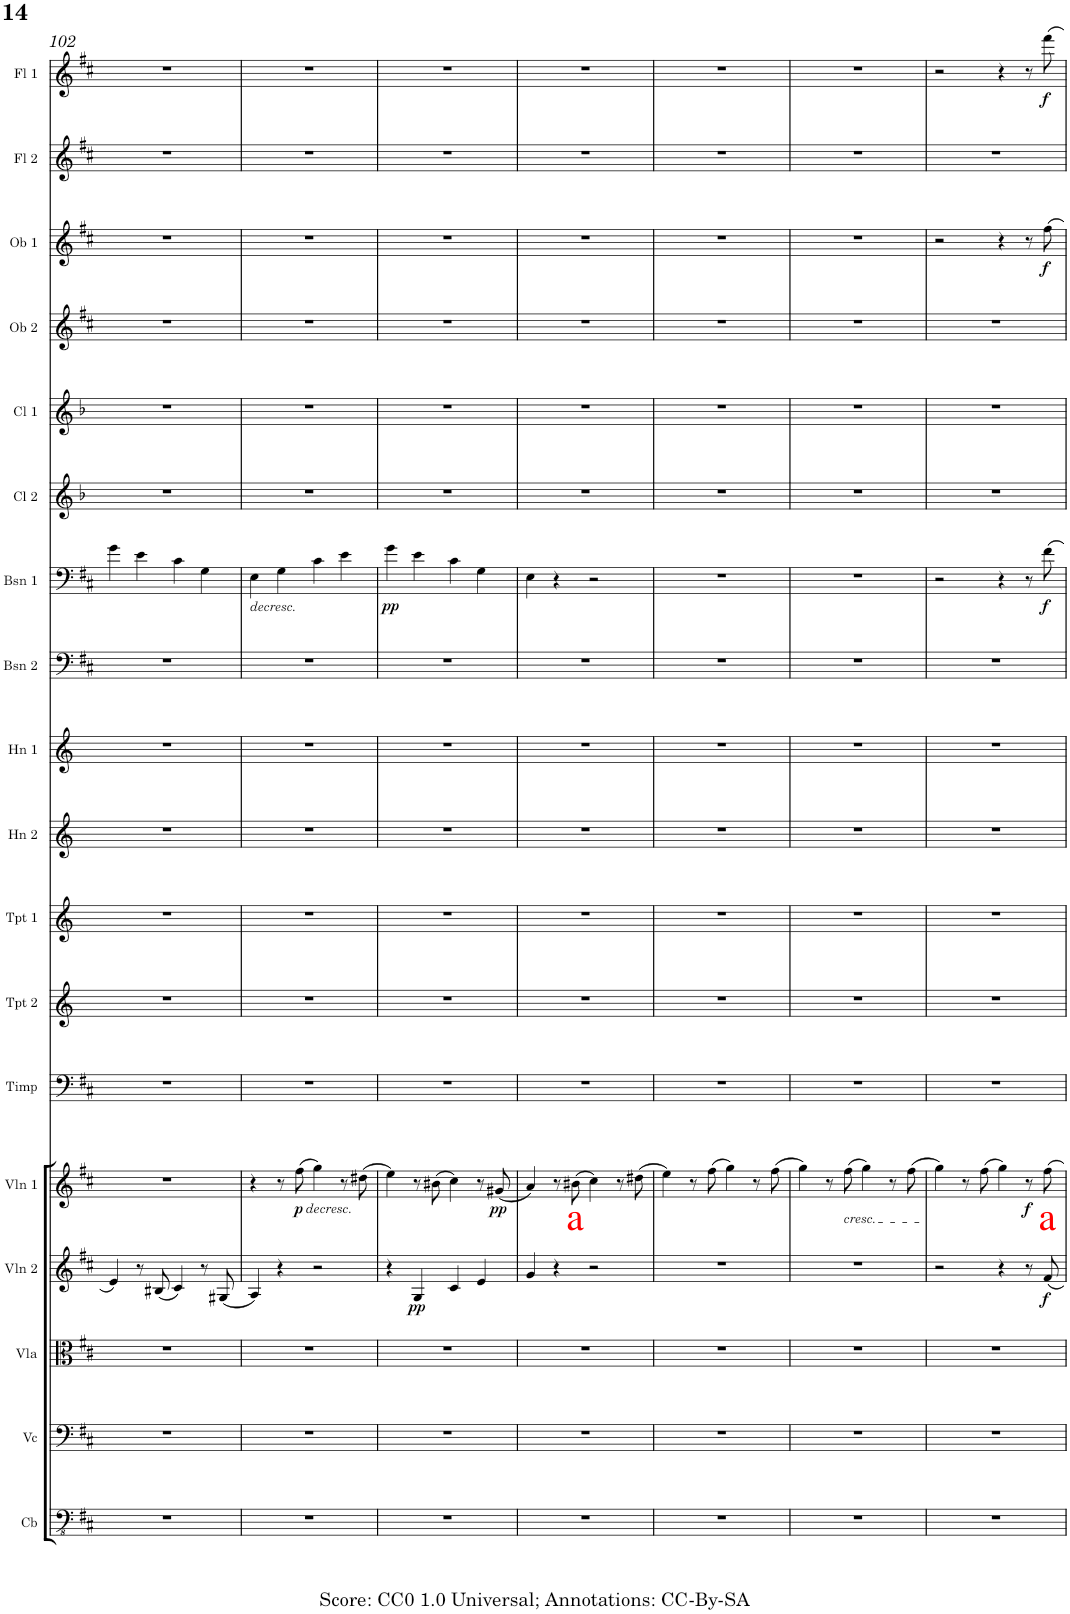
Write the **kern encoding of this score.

**kern	**kern	**kern	**kern	**dynam	**kern	**text	**dynam	**kern	**kern	**kern	**kern	**kern	**kern	**kern	**dynam	**kern	**kern	**kern	**kern	**dynam	**kern	**kern	**dynam
*part18	*part17	*part16	*part15	*part15	*part14	*part14	*part14	*part13	*part12	*part11	*part10	*part9	*part8	*part7	*part7	*part6	*part5	*part4	*part3	*part3	*part2	*part1	*part1
*staff18	*staff17	*staff16	*staff15	*staff15	*staff14	*staff14	*staff14	*staff13	*staff12	*staff11	*staff10	*staff9	*staff8	*staff7	*staff7	*staff6	*staff5	*staff4	*staff3	*staff3	*staff2	*staff1	*staff1
*I"Contrabass	*I"Violoncello	*I"Viola	*I"Violin 2	*	*I"Violin 1	*	*	*I"Timpani	*I"D Trumpet 2	*I"D Trumpet 1	*I"D Horn 2	*I"D Horn 1	*I"Bassoon 2	*I"Bassoon 1	*	*I"A Clarinet 2	*I"A Clarinet 1	*I"Oboe 2	*I"Oboe 1	*	*I"Flute 2	*I"Flute 1	*
*I'Cb	*I'Vc	*I'Vla	*I'Vln 2	*	*I'Vln 1	*	*	*I'Timp	*I'Tpt 2	*I'Tpt 1	*I'Hn 2	*I'Hn 1	*I'Bsn 2	*I'Bsn 1	*	*I'Cl 2	*I'Cl 1	*I'Ob 2	*I'Ob 1	*	*I'Fl 2	*I'Fl 1	*
!!LO:PB:g=z
*clefFv4	*clefF4	*clefC3	*clefG2	*	*clefG2	*	*	*clefF4	*clefG2	*clefG2	*clefG2	*clefG2	*clefF4	*clefF4	*	*clefG2	*clefG2	*clefG2	*clefG2	*	*clefG2	*clefG2	*
*	*	*	*	*	*	*	*	*	*Trd-1c-2	*Trd-1c-2	*Trd6c10	*Trd6c10	*	*	*	*Trd2c3	*Trd2c3	*	*	*	*	*	*
*k[f#c#]	*k[f#c#]	*k[f#c#]	*k[f#c#]	*	*k[f#c#]	*	*	*k[f#c#]	*k[]	*k[]	*k[]	*k[]	*k[f#c#]	*k[f#c#]	*	*k[b-]	*k[b-]	*k[f#c#]	*k[f#c#]	*	*k[f#c#]	*k[f#c#]	*
*M2/2	*M2/2	*M2/2	*M2/2	*	*M2/2	*	*	*M2/2	*M2/2	*M2/2	*M2/2	*M2/2	*M2/2	*M2/2	*	*M2/2	*M2/2	*M2/2	*M2/2	*	*M2/2	*M2/2	*
*met(c|)	*met(c|)	*met(c|)	*met(c|)	*	*met(c|)	*	*	*met(c|)	*met(c|)	*met(c|)	*met(c|)	*met(c|)	*met(c|)	*met(c|)	*	*met(c|)	*met(c|)	*met(c|)	*met(c|)	*	*met(c|)	*met(c|)	*
=102	=102	=102	=102	=102	=102	=102	=102	=102	=102	=102	=102	=102	=102	=102	=102	=102	=102	=102	=102	=102	=102	=102	=102
1r	1r	1r	4e/	.	1r	.	.	1r	1r	1r	1r	1r	1r	4g\	.	1r	1r	1r	1r	.	1r	1r	.
.	.	.	8r	.	.	.	.	.	.	.	.	.	.	4e\	.	.	.	.	.	.	.	.	.
.	.	.	(8B#X/	.	.	.	.	.	.	.	.	.	.	.	.	.	.	.	.	.	.	.	.
.	.	.	4c#/)	.	.	.	.	.	.	.	.	.	.	4c#\	.	.	.	.	.	.	.	.	.
.	.	.	8r	.	.	.	.	.	.	.	.	.	.	4G\	.	.	.	.	.	.	.	.	.
.	.	.	(8G#X/	.	.	.	.	.	.	.	.	.	.	.	.	.	.	.	.	.	.	.	.
=103	=103	=103	=103	=103	=103	=103	=103	=103	=103	=103	=103	=103	=103	=103	=103	=103	=103	=103	=103	=103	=103	=103	=103
!	!	!	!	!	!	!	!	!	!	!	!	!	!	!LO:TX:b:i:t=decresc.	!	!	!	!	!	!	!	!	!
1r	1r	1r	4A/)	.	4r	.	.	1r	1r	1r	1r	1r	1r	4E\	.	1r	1r	1r	1r	.	1r	1r	.
.	.	.	4r	.	8r	.	.	.	.	.	.	.	.	4G\	.	.	.	.	.	.	.	.	.
!	!	!	!	!	!LO:TX:b:i:t=decresc.	!	!	!	!	!	!	!	!	!	!	!	!	!	!	!	!	!	!
!	!	!	!	!	!	!	!LO:DY:b	!	!	!	!	!	!	!	!	!	!	!	!	!	!	!	!
.	.	.	.	.	(8ff#\	.	p	.	.	.	.	.	.	.	.	.	.	.	.	.	.	.	.
.	.	.	2r	.	4gg\)	.	.	.	.	.	.	.	.	4c#\	.	.	.	.	.	.	.	.	.
.	.	.	.	.	8r	.	.	.	.	.	.	.	.	4e\	.	.	.	.	.	.	.	.	.
.	.	.	.	.	(8dd#X\	.	.	.	.	.	.	.	.	.	.	.	.	.	.	.	.	.	.
=104	=104	=104	=104	=104	=104	=104	=104	=104	=104	=104	=104	=104	=104	=104	=104	=104	=104	=104	=104	=104	=104	=104	=104
!	!	!	!	!	!	!	!	!	!	!	!	!	!	!	!LO:DY:b	!	!	!	!	!	!	!	!
1r	1r	1r	4r	.	4ee\)	.	.	1r	1r	1r	1r	1r	1r	4g\	pp	1r	1r	1r	1r	.	1r	1r	.
!	!	!	!	!LO:DY:b	!	!	!	!	!	!	!	!	!	!	!	!	!	!	!	!	!	!	!
.	.	.	4G/	pp	8r	.	.	.	.	.	.	.	.	4e\	.	.	.	.	.	.	.	.	.
.	.	.	.	.	(8b#X\	.	.	.	.	.	.	.	.	.	.	.	.	.	.	.	.	.	.
.	.	.	4c#/	.	4cc#\)	.	.	.	.	.	.	.	.	4c#\	.	.	.	.	.	.	.	.	.
.	.	.	4e/	.	8r	.	.	.	.	.	.	.	.	4G\	.	.	.	.	.	.	.	.	.
!	!	!	!	!	!	!	!LO:DY:b	!	!	!	!	!	!	!	!	!	!	!	!	!	!	!	!
.	.	.	.	.	(8g#X/	.	pp	.	.	.	.	.	.	.	.	.	.	.	.	.	.	.	.
=105	=105	=105	=105	=105	=105	=105	=105	=105	=105	=105	=105	=105	=105	=105	=105	=105	=105	=105	=105	=105	=105	=105	=105
1r	1r	1r	4g/	.	4a/)	.	.	1r	1r	1r	1r	1r	1r	4E\	.	1r	1r	1r	1r	.	1r	1r	.
.	.	.	4r	.	8r	.	.	.	.	.	.	.	.	4r	.	.	.	.	.	.	.	.	.
!	!	!	!	!	!	!LO:LY:b:color=#FF0000	!	!	!	!	!	!	!	!	!	!	!	!	!	!	!	!	!
.	.	.	.	.	(8b#X\	a	.	.	.	.	.	.	.	.	.	.	.	.	.	.	.	.	.
.	.	.	2r	.	4cc#\)	.	.	.	.	.	.	.	.	2r	.	.	.	.	.	.	.	.	.
.	.	.	.	.	8r	.	.	.	.	.	.	.	.	.	.	.	.	.	.	.	.	.	.
.	.	.	.	.	(8dd#X\	.	.	.	.	.	.	.	.	.	.	.	.	.	.	.	.	.	.
=106	=106	=106	=106	=106	=106	=106	=106	=106	=106	=106	=106	=106	=106	=106	=106	=106	=106	=106	=106	=106	=106	=106	=106
1r	1r	1r	1r	.	4ee\)	.	.	1r	1r	1r	1r	1r	1r	1r	.	1r	1r	1r	1r	.	1r	1r	.
.	.	.	.	.	8r	.	.	.	.	.	.	.	.	.	.	.	.	.	.	.	.	.	.
.	.	.	.	.	(8ff#\	.	.	.	.	.	.	.	.	.	.	.	.	.	.	.	.	.	.
.	.	.	.	.	4gg\)	.	.	.	.	.	.	.	.	.	.	.	.	.	.	.	.	.	.
.	.	.	.	.	8r	.	.	.	.	.	.	.	.	.	.	.	.	.	.	.	.	.	.
.	.	.	.	.	(8ff#\	.	.	.	.	.	.	.	.	.	.	.	.	.	.	.	.	.	.
=107	=107	=107	=107	=107	=107	=107	=107	=107	=107	=107	=107	=107	=107	=107	=107	=107	=107	=107	=107	=107	=107	=107	=107
1r	1r	1r	1r	.	4gg\)	.	.	1r	1r	1r	1r	1r	1r	1r	.	1r	1r	1r	1r	.	1r	1r	.
.	.	.	.	.	8r	.	.	.	.	.	.	.	.	.	.	.	.	.	.	.	.	.	.
!	!	!	!	!	!LO:TX:b:i:t=cresc.	!	!	!	!	!	!	!	!	!	!	!	!	!	!	!	!	!	!
.	.	.	.	.	(8ff#\	.	.	.	.	.	.	.	.	.	.	.	.	.	.	.	.	.	.
.	.	.	.	.	4gg\)	.	.	.	.	.	.	.	.	.	.	.	.	.	.	.	.	.	.
.	.	.	.	.	8r	.	.	.	.	.	.	.	.	.	.	.	.	.	.	.	.	.	.
.	.	.	.	.	(8ff#\	.	.	.	.	.	.	.	.	.	.	.	.	.	.	.	.	.	.
=108	=108	=108	=108	=108	=108	=108	=108	=108	=108	=108	=108	=108	=108	=108	=108	=108	=108	=108	=108	=108	=108	=108	=108
1r	1r	1r	2r	.	4gg\)	.	.	1r	1r	1r	1r	1r	1r	2r	.	1r	1r	1r	2r	.	1r	2r	.
.	.	.	.	.	8r	.	.	.	.	.	.	.	.	.	.	.	.	.	.	.	.	.	.
.	.	.	.	.	(8ff#\	.	.	.	.	.	.	.	.	.	.	.	.	.	.	.	.	.	.
.	.	.	4r	.	4gg\)	.	.	.	.	.	.	.	.	4r	.	.	.	.	4r	.	.	4r	.
!	!	!	!	!	!	!	!LO:DY:b	!	!	!	!	!	!	!	!	!	!	!	!	!	!	!	!
.	.	.	8r	.	8r	.	f	.	.	.	.	.	.	8r	.	.	.	.	8r	.	.	8r	.
!	!	!	!	!LO:DY:b	!	!LO:LY:b:color=#FF0000	!	!	!	!	!	!	!	!	!LO:DY:b	!	!	!	!	!LO:DY:b	!	!	!LO:DY:b
.	.	.	8f#/	f	8ff#\	a	.	.	.	.	.	.	.	8f#\	f	.	.	.	8ff#\	f	.	8fff#\	f
=	=	=	=	=	=	=	=	=	=	=	=	=	=	=	=	=	=	=	=	=	=	=	=
*-	*-	*-	*-	*-	*-	*-	*-	*-	*-	*-	*-	*-	*-	*-	*-	*-	*-	*-	*-	*-	*-	*-	*-
